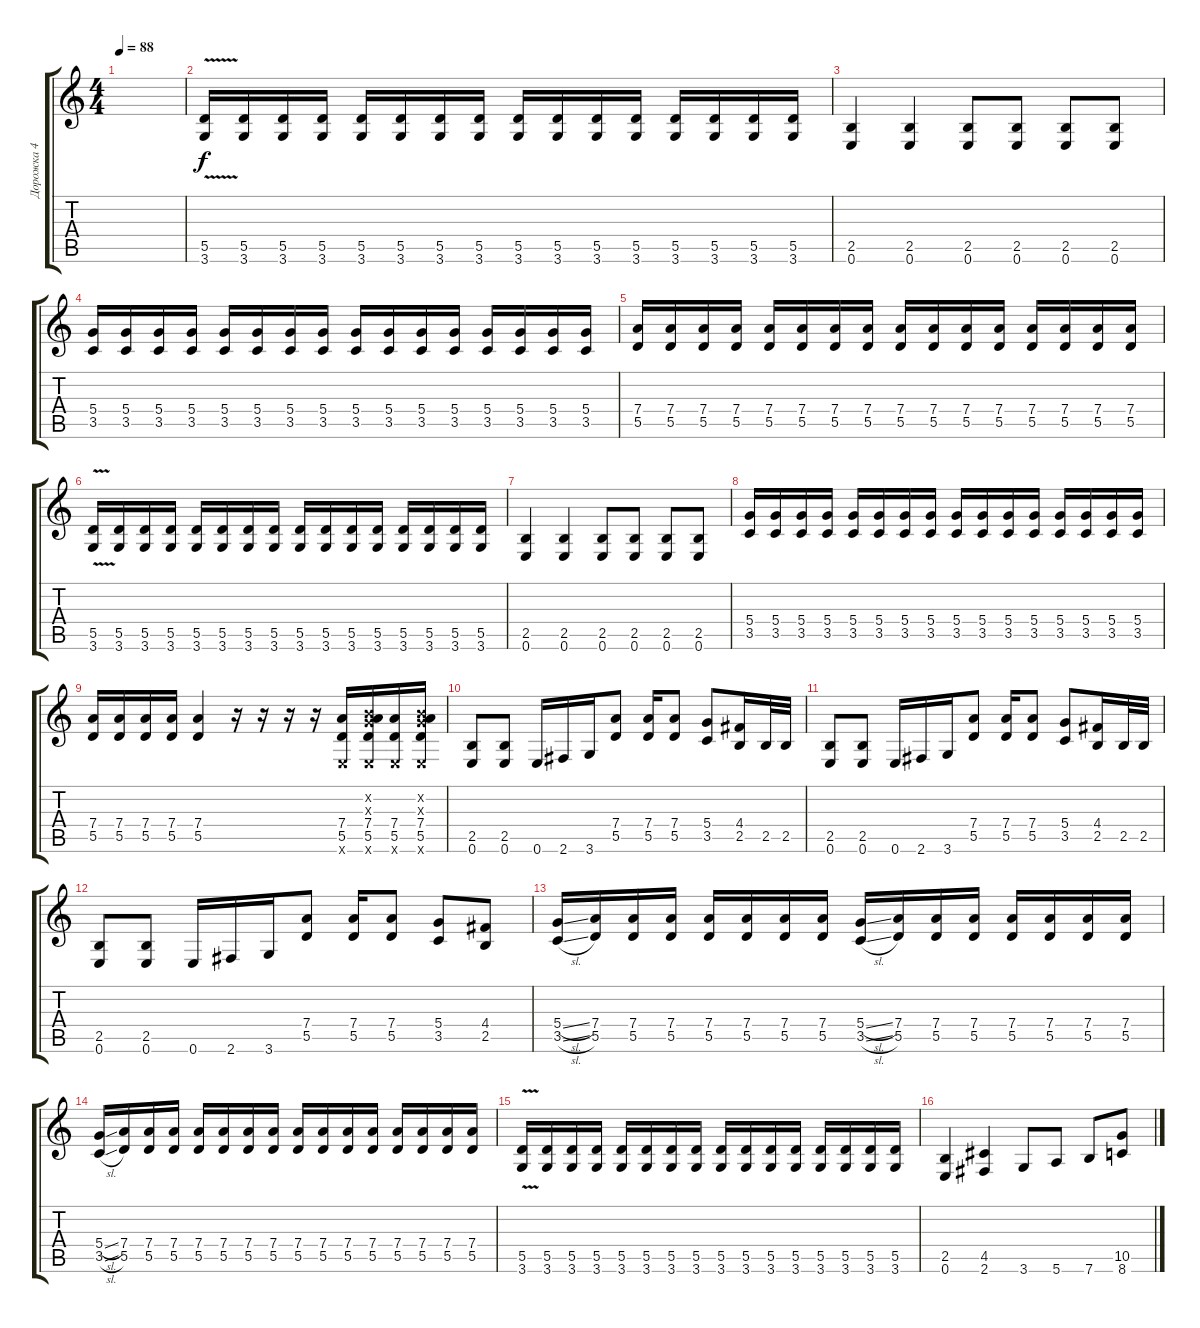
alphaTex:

\track ("Дорожка 4" "Дорожка 4") {instrument overdrivenguitar}
\staff {score tabs}
\tuning (E4 B3 G3 D3 A2 E2) {hide}
\ts (4 4)
\tempo 88
\clef g2
\ks c
|
(5.5{v} 3.6).16 (5.5 3.6).16 (5.5 3.6).16 (5.5 3.6).16 (5.5 3.6).16 (5.5 3.6).16 (5.5 3.6).16 (5.5 3.6).16 (5.5 3.6).16 (5.5 3.6).16 (5.5 3.6).16 (5.5 3.6).16 (5.5 3.6).16 (5.5 3.6).16 (5.5 3.6).16 (5.5 3.6).16 |
(2.5 0.6).4 (2.5 0.6).4 (2.5 0.6).8 (2.5 0.6).8 (2.5 0.6).8 (2.5 0.6).8 |
(5.4 3.5).16 (5.4 3.5).16 (5.4 3.5).16 (5.4 3.5).16 (5.4 3.5).16 (5.4 3.5).16 (5.4 3.5).16 (5.4 3.5).16 (5.4 3.5).16 (5.4 3.5).16 (5.4 3.5).16 (5.4 3.5).16 (5.4 3.5).16 (5.4 3.5).16 (5.4 3.5).16 (5.4 3.5).16 |
(7.4 5.5).16 (7.4 5.5).16 (7.4 5.5).16 (7.4 5.5).16 (7.4 5.5).16 (7.4 5.5).16 (7.4 5.5).16 (7.4 5.5).16 (7.4 5.5).16 (7.4 5.5).16 (7.4 5.5).16 (7.4 5.5).16 (7.4 5.5).16 (7.4 5.5).16 (7.4 5.5).16 (7.4 5.5).16 |
(5.5{v} 3.6).16 (5.5 3.6).16 (5.5 3.6).16 (5.5 3.6).16 (5.5 3.6).16 (5.5 3.6).16 (5.5 3.6).16 (5.5 3.6).16 (5.5 3.6).16 (5.5 3.6).16 (5.5 3.6).16 (5.5 3.6).16 (5.5 3.6).16 (5.5 3.6).16 (5.5 3.6).16 (5.5 3.6).16 |
(2.5 0.6).4 (2.5 0.6).4 (2.5 0.6).8 (2.5 0.6).8 (2.5 0.6).8 (2.5 0.6).8 |
(5.4 3.5).16 (5.4 3.5).16 (5.4 3.5).16 (5.4 3.5).16 (5.4 3.5).16 (5.4 3.5).16 (5.4 3.5).16 (5.4 3.5).16 (5.4 3.5).16 (5.4 3.5).16 (5.4 3.5).16 (5.4 3.5).16 (5.4 3.5).16 (5.4 3.5).16 (5.4 3.5).16 (5.4 3.5).16 |
(7.4 5.5).16 (7.4 5.5).16 (7.4 5.5).16 (7.4 5.5).16 (7.4 5.5).4 r.16 r.16 r.16 r.16 (7.4 5.5 0.6{x}).16 (0.2{x} 0.3{x} 7.4 5.5 0.6{x}).16 (7.4 5.5 0.6{x}).16 (0.2{x} 0.3{x} 7.4 5.5 0.6{x}).16 |
(2.5 0.6).8 (2.5 0.6).8 0.6.16 2.6.16 3.6.16 (7.4 5.5).8 (7.4 5.5).16 (7.4 5.5).8 (5.4 3.5).8 (4.4 2.5).16 2.5.32 2.5.32 |
(2.5 0.6).8 (2.5 0.6).8 0.6.16 2.6.16 3.6.16 (7.4 5.5).8 (7.4 5.5).16 (7.4 5.5).8 (5.4 3.5).8 (4.4 2.5).16 2.5.32 2.5.32 |
(2.5 0.6).8 (2.5 0.6).8 0.6.16 2.6.16 3.6.16 (7.4 5.5).8 (7.4 5.5).16 (7.4 5.5).8 (5.4 3.5).8 (4.4 2.5).8 |
(5.4{sl} 3.5{sl}).16 (7.4 5.5).16 (7.4 5.5).16 (7.4 5.5).16 (7.4 5.5).16 (7.4 5.5).16 (7.4 5.5).16 (7.4 5.5).16 (5.4{sl} 3.5{sl}).16 (7.4 5.5).16 (7.4 5.5).16 (7.4 5.5).16 (7.4 5.5).16 (7.4 5.5).16 (7.4 5.5).16 (7.4 5.5).16 |
(5.4{sl} 3.5{sl}).16 (7.4 5.5).16 (7.4 5.5).16 (7.4 5.5).16 (7.4 5.5).16 (7.4 5.5).16 (7.4 5.5).16 (7.4 5.5).16 (7.4 5.5).16 (7.4 5.5).16 (7.4 5.5).16 (7.4 5.5).16 (7.4 5.5).16 (7.4 5.5).16 (7.4 5.5).16 (7.4 5.5).16 |
(5.5{v} 3.6).16 (5.5 3.6).16 (5.5 3.6).16 (5.5 3.6).16 (5.5 3.6).16 (5.5 3.6).16 (5.5 3.6).16 (5.5 3.6).16 (5.5 3.6).16 (5.5 3.6).16 (5.5 3.6).16 (5.5 3.6).16 (5.5 3.6).16 (5.5 3.6).16 (5.5 3.6).16 (5.5 3.6).16 |
(2.5 0.6).4 (4.5 2.6).4 3.6.8 5.6.8 7.6.8 (10.5 8.6).8
